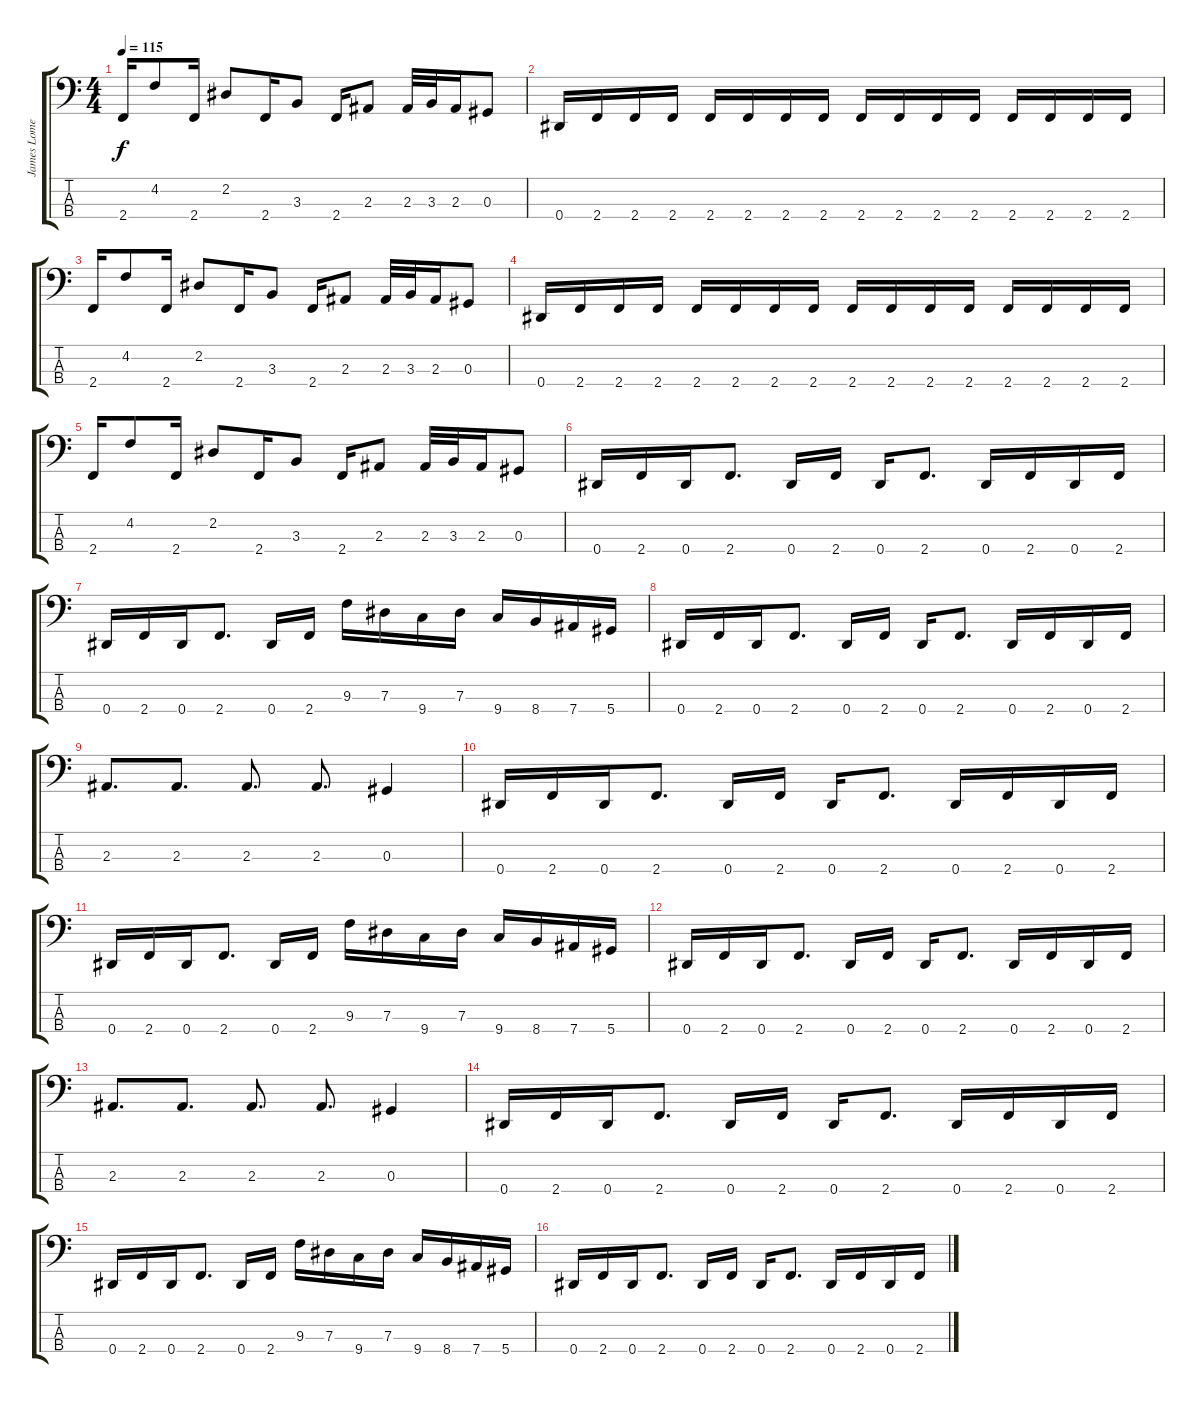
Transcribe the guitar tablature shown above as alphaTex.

\track ("James Lomenzo" "James Lome") {instrument electricbasspick}
\staff {score tabs}
\tuning (Gb2 Db2 Ab1 Eb1) {hide}
\ts (4 4)
\tempo 115
\clef f4
\ks c
2.4.16{dy f} 4.2.8 2.4.16 2.2.8 2.4.16 3.3.8 2.4.16 2.3.8 2.3.32 3.3.32 2.3.16 0.3.8 |
0.4.16 2.4.16 2.4.16 2.4.16 2.4.16 2.4.16 2.4.16 2.4.16 2.4.16 2.4.16 2.4.16 2.4.16 2.4.16 2.4.16 2.4.16 2.4.16 |
2.4.16 4.2.8 2.4.16 2.2.8 2.4.16 3.3.8 2.4.16 2.3.8 2.3.32 3.3.32 2.3.16 0.3.8 |
0.4.16 2.4.16 2.4.16 2.4.16 2.4.16 2.4.16 2.4.16 2.4.16 2.4.16 2.4.16 2.4.16 2.4.16 2.4.16 2.4.16 2.4.16 2.4.16 |
2.4.16 4.2.8 2.4.16 2.2.8 2.4.16 3.3.8 2.4.16 2.3.8 2.3.32 3.3.32 2.3.16 0.3.8 |
0.4.16 2.4.16 0.4.16 2.4.8{d} 0.4.16 2.4.16 0.4.16 2.4.8{d} 0.4.16 2.4.16 0.4.16 2.4.16 |
0.4.16 2.4.16 0.4.16 2.4.8{d} 0.4.16 2.4.16 9.3.16 7.3.16 9.4.16 7.3.16 9.4.16 8.4.16 7.4.16 5.4.16 |
0.4.16 2.4.16 0.4.16 2.4.8{d} 0.4.16 2.4.16 0.4.16 2.4.8{d} 0.4.16 2.4.16 0.4.16 2.4.16 |
2.3.8{d} 2.3.8{d} 2.3.8{d} 2.3.8{d} 0.3.4 |
0.4.16 2.4.16 0.4.16 2.4.8{d} 0.4.16 2.4.16 0.4.16 2.4.8{d} 0.4.16 2.4.16 0.4.16 2.4.16 |
0.4.16 2.4.16 0.4.16 2.4.8{d} 0.4.16 2.4.16 9.3.16 7.3.16 9.4.16 7.3.16 9.4.16 8.4.16 7.4.16 5.4.16 |
0.4.16 2.4.16 0.4.16 2.4.8{d} 0.4.16 2.4.16 0.4.16 2.4.8{d} 0.4.16 2.4.16 0.4.16 2.4.16 |
2.3.8{d} 2.3.8{d} 2.3.8{d} 2.3.8{d} 0.3.4 |
0.4.16 2.4.16 0.4.16 2.4.8{d} 0.4.16 2.4.16 0.4.16 2.4.8{d} 0.4.16 2.4.16 0.4.16 2.4.16 |
0.4.16 2.4.16 0.4.16 2.4.8{d} 0.4.16 2.4.16 9.3.16 7.3.16 9.4.16 7.3.16 9.4.16 8.4.16 7.4.16 5.4.16 |
0.4.16 2.4.16 0.4.16 2.4.8{d} 0.4.16 2.4.16 0.4.16 2.4.8{d} 0.4.16 2.4.16 0.4.16 2.4.16
